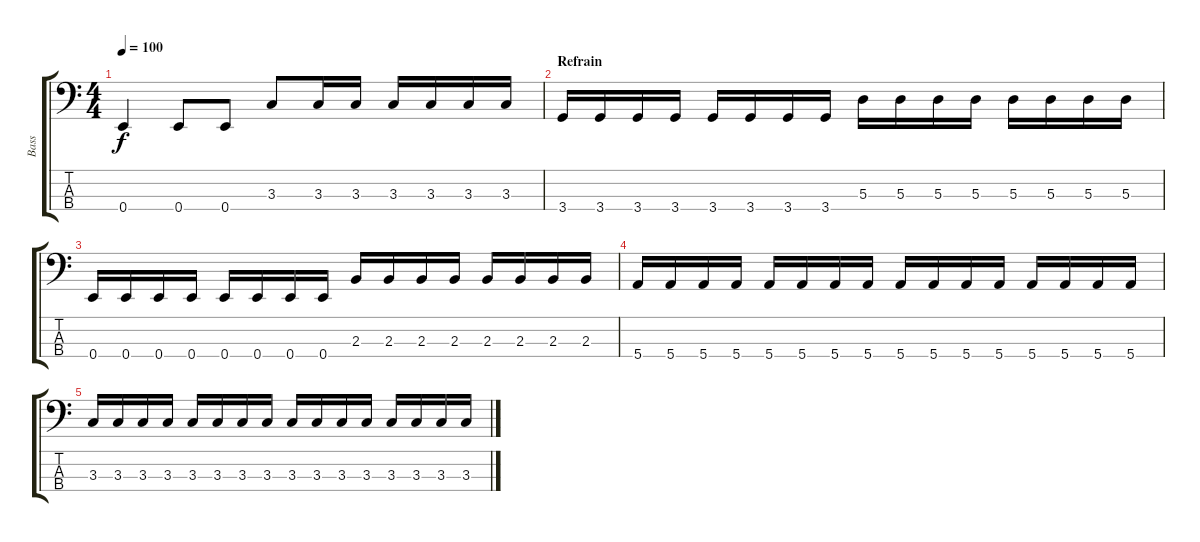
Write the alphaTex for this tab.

\track ("Bass" "Bass") {instrument electricbasspick}
\staff {score tabs}
\tuning (G2 D2 A1 E1) {hide}
\ts (4 4)
\tempo 100
\clef f4
\ks c
0.4.4{dy f} 0.4.8 0.4.8 3.3.8 3.3.16 3.3.16 3.3.16 3.3.16 3.3.16 3.3.16 |
\section ("" "Refrain")
3.4.16 3.4.16 3.4.16 3.4.16 3.4.16 3.4.16 3.4.16 3.4.16 5.3.16 5.3.16 5.3.16 5.3.16 5.3.16 5.3.16 5.3.16 5.3.16 |
0.4.16 0.4.16 0.4.16 0.4.16 0.4.16 0.4.16 0.4.16 0.4.16 2.3.16 2.3.16 2.3.16 2.3.16 2.3.16 2.3.16 2.3.16 2.3.16 |
5.4.16 5.4.16 5.4.16 5.4.16 5.4.16 5.4.16 5.4.16 5.4.16 5.4.16 5.4.16 5.4.16 5.4.16 5.4.16 5.4.16 5.4.16 5.4.16 |
3.3.16 3.3.16 3.3.16 3.3.16 3.3.16 3.3.16 3.3.16 3.3.16 3.3.16 3.3.16 3.3.16 3.3.16 3.3.16 3.3.16 3.3.16 3.3.16
